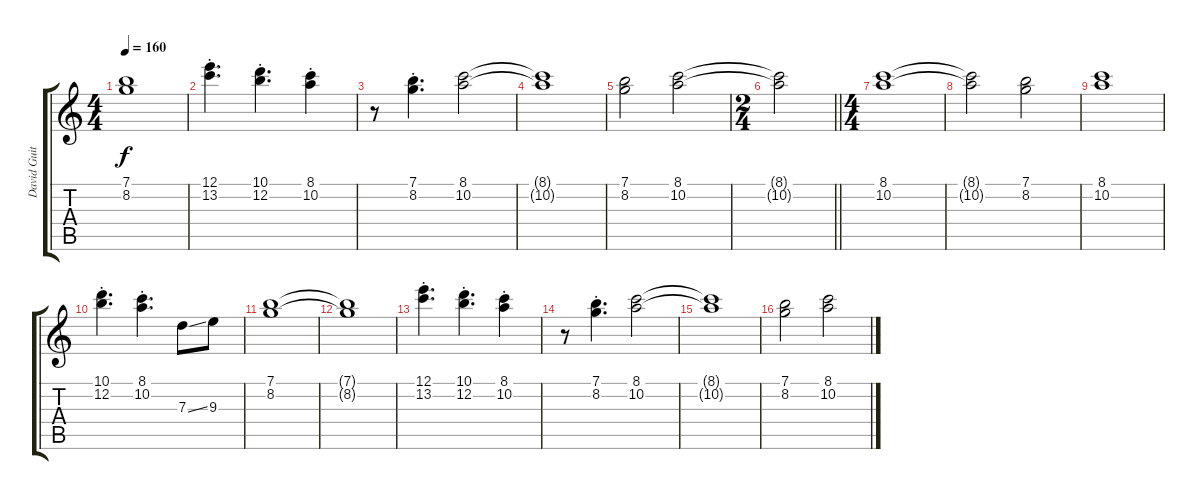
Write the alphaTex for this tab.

\track ("David Guitar" "David Guit") {instrument overdrivenguitar}
\staff {score tabs}
\tuning (E4 B3 G3 D3 A2 E2) {hide}
\ts (4 4)
\tempo 160
\clef g2
\ks c
(7.1{t} 8.2{t}).1{dy f} |
(12.1{st} 13.2{st}).4{d} (10.1{st} 12.2{st}).4{d} (8.1{st} 10.2{st}).4 |
r.8 (7.1{st} 8.2{st}).4{d} (8.1 10.2).2 |
(8.1{t} 10.2{t}).1 |
(7.1 8.2).2 (8.1 10.2).2 |
\ts (2 4)
\barLineRight lightlight
(8.1{t} 10.2{t}).2 |
\ts (4 4)
(8.1 10.2).1{instrument electricguitarjazz} |
(8.1{t} 10.2{t}).2 (7.1 8.2).2 |
(8.1 10.2).1 |
(10.1{st} 12.2{st}).4{d} (8.1{st} 10.2{st}).4{d} 7.3{ss}.8 9.3.8 |
(7.1 8.2).1 |
(7.1{t} 8.2{t}).1 |
(12.1{st} 13.2{st}).4{d} (10.1{st} 12.2{st}).4{d} (8.1{st} 10.2{st}).4 |
r.8 (7.1{st} 8.2{st}).4{d} (8.1 10.2).2 |
(8.1{t} 10.2{t}).1 |
(7.1 8.2).2 (8.1 10.2).2
